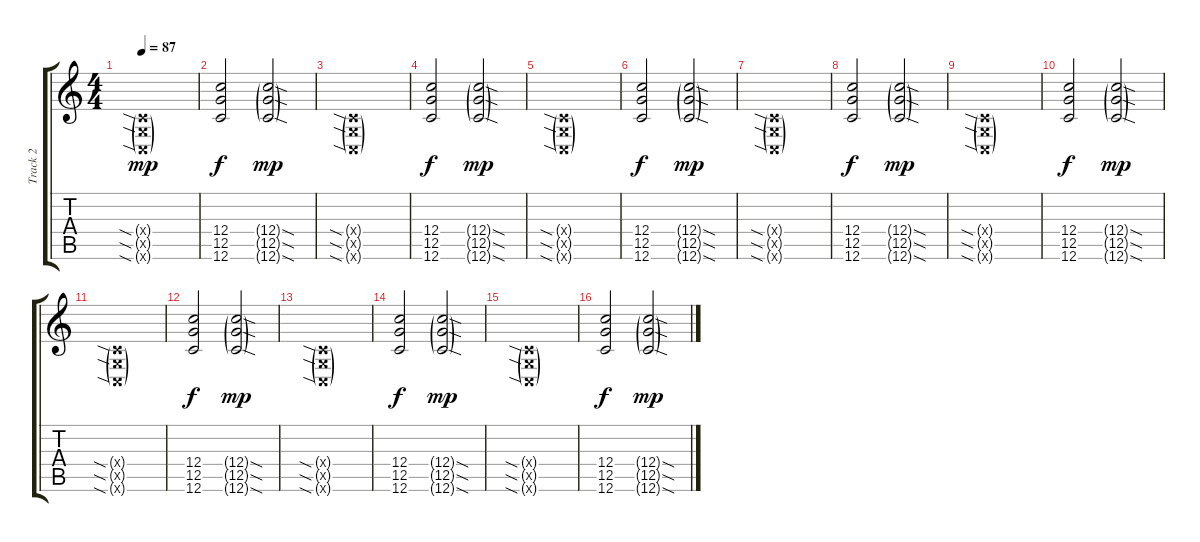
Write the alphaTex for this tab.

\track ("Track 2" "Track 2") {instrument distortionguitar}
\staff {score tabs}
\tuning (D4 A3 F3 C3 G2 C2) {hide}
\ts (4 4)
\tempo 87
\clef g2
\ks c
(0.4{sia g x} 0.5{sia g x} 0.6{sia g x}).1{dy mp} |
(12.4 12.5 12.6).2{dy f} (12.4{sod g} 12.5{sod g} 12.6{sod g}).2{dy mp} |
(0.4{sia g x} 0.5{sia g x} 0.6{sia g x}).1 |
(12.4 12.5 12.6).2{dy f} (12.4{sod g} 12.5{sod g} 12.6{sod g}).2{dy mp} |
(0.4{sia g x} 0.5{sia g x} 0.6{sia g x}).1 |
(12.4 12.5 12.6).2{dy f} (12.4{sod g} 12.5{sod g} 12.6{sod g}).2{dy mp} |
(0.4{sia g x} 0.5{sia g x} 0.6{sia g x}).1 |
(12.4 12.5 12.6).2{dy f} (12.4{sod g} 12.5{sod g} 12.6{sod g}).2{dy mp} |
(0.4{sia g x} 0.5{sia g x} 0.6{sia g x}).1 |
(12.4 12.5 12.6).2{dy f} (12.4{sod g} 12.5{sod g} 12.6{sod g}).2{dy mp} |
(0.4{sia g x} 0.5{sia g x} 0.6{sia g x}).1 |
(12.4 12.5 12.6).2{dy f} (12.4{sod g} 12.5{sod g} 12.6{sod g}).2{dy mp} |
(0.4{sia g x} 0.5{sia g x} 0.6{sia g x}).1 |
(12.4 12.5 12.6).2{dy f} (12.4{sod g} 12.5{sod g} 12.6{sod g}).2{dy mp} |
(0.4{sia g x} 0.5{sia g x} 0.6{sia g x}).1 |
(12.4 12.5 12.6).2{dy f} (12.4{sod g} 12.5{sod g} 12.6{sod g}).2{dy mp}
